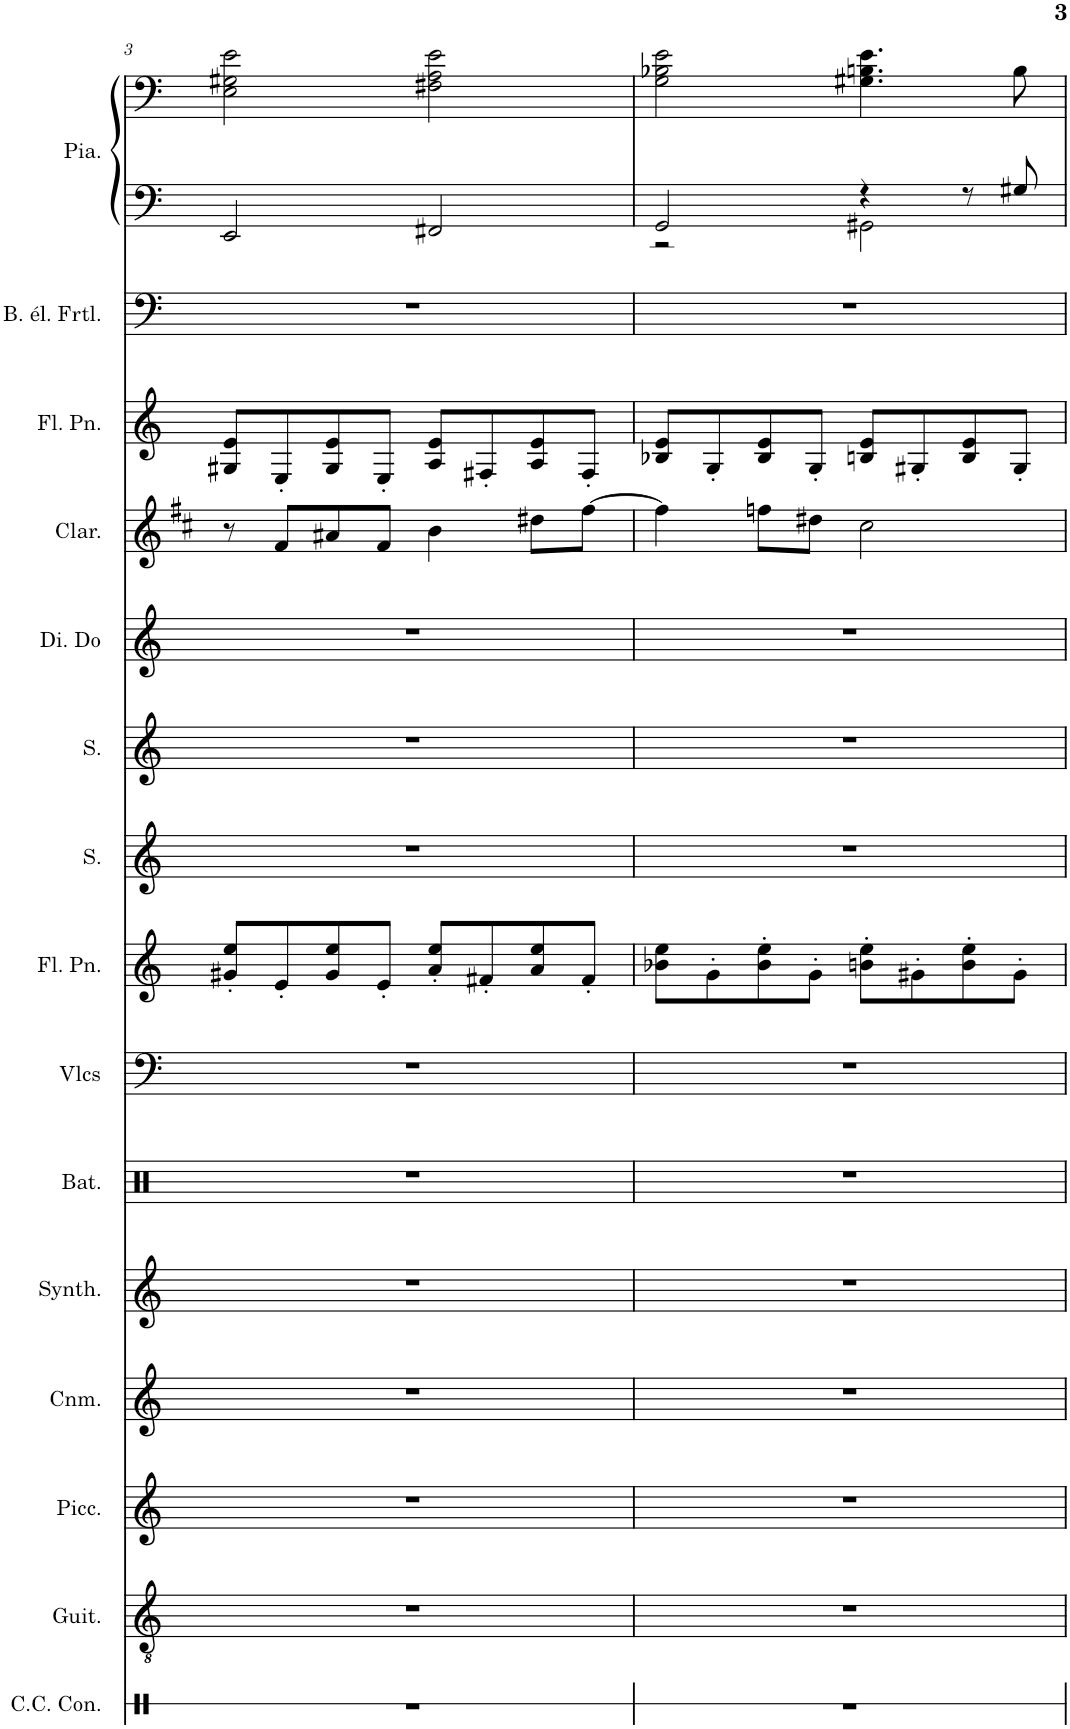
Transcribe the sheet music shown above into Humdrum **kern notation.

**kern	**kern	**kern	**kern	**kern	**kern	**kern	**kern	**kern	**kern	**kern	**kern	**kern	**kern	**kern	**kern
*part15	*part14	*part13	*part12	*part11	*part10	*part9	*part8	*part7	*part6	*part5	*part4	*part3	*part2	*part1	*part1
*staff16	*staff15	*staff14	*staff13	*staff12	*staff11	*staff10	*staff9	*staff8	*staff7	*staff6	*staff5	*staff4	*staff3	*staff2	*staff1
*I"Caisse claire de concert, SYNTH DRUM	*I"Guitare acoustique, MUTED GTR	*I"Piccolo, PICCOLO	*I"Cornemuse, BAG PIPE	*I"Synthétiseur de sinusoïdes, OCARINA	*I"Batterie, DRUMS	*I"Violoncelles, STRINGS	*I"Flûte de Pan, PAN FLUTE	*I"Soprano, CHOIR AAHS	*I"Soprano, CHOIR AAHS	*I"Dizi en Do, PICCOLO	*I"Clarinette	*I"Flûte de Pan, PAN FLUTE	*I"Basse électrique fretless, FRETLESS	*I"Piano, A.PIANO 2	*
*I'C.C. Con.	*I'Guit.	*I'Picc.	*I'Cnm.	*I'Synth.	*I'Bat.	*I'Vlcs	*I'Fl. Pn.	*I'S.	*I'S.	*I'Di. Do	*I'Clar.	*I'Fl. Pn.	*I'B. él. Frtl.	*I'Pia.	*
!!LO:PB:g=z
*clefX	*clefGv2	*clefG2	*clefG2	*clefG2	*clefX	*clefF4	*clefG2	*clefG2	*clefG2	*clefG2	*clefG2	*clefG2	*clefF4	*clefF4	*clefF4
*	*	*Trd-7c-12	*Trd1c2	*	*	*	*	*	*	*Trd-7c-12	*Trd1c2	*	*Trd7c12	*	*
*k[]	*k[]	*k[]	*k[]	*k[]	*k[]	*k[]	*k[]	*k[]	*k[]	*k[]	*k[f#c#]	*k[]	*k[]	*k[]	*k[]
*M4/4	*M4/4	*M4/4	*M4/4	*M4/4	*M4/4	*M4/4	*M4/4	*M4/4	*M4/4	*M4/4	*M4/4	*M4/4	*M4/4	*M4/4	*M4/4
=3	=3	=3	=3	=3	=3	=3	=3	=3	=3	=3	=3	=3	=3	=3	=3
1r	1r	1r	1r	1r	1r	1r	8g#X/' 8ee/'L	1r	1r	1r	8r	8G#X/ 8e/L	1r	2EE/	2E\ 2G#X\ 2e\
.	.	.	.	.	.	.	8e'/	.	.	.	8f#/L	8E'/	.	.	.
.	.	.	.	.	.	.	8g#/ 8ee/	.	.	.	8a#X/	8G#/ 8e/	.	.	.
.	.	.	.	.	.	.	8e'/J	.	.	.	8f#/J	8E'/J	.	.	.
.	.	.	.	.	.	.	8a/' 8ee/'L	.	.	.	4b\	8A/ 8e/L	.	2FF#X/	2F#X\ 2A\ 2e\
.	.	.	.	.	.	.	8f#X'/	.	.	.	.	8F#X'/	.	.	.
.	.	.	.	.	.	.	8a/ 8ee/	.	.	.	8dd#X\L	8A/ 8e/	.	.	.
.	.	.	.	.	.	.	8f#'/J	.	.	.	[8ff#\J	8F#'/J	.	.	.
=4	=4	=4	=4	=4	=4	=4	=4	=4	=4	=4	=4	=4	=4	=4	=4
*	*	*	*	*	*	*	*	*	*	*	*	*	*	*^	*
1r	1r	1r	1r	1r	1r	1r	8b-X\ 8ee\L	1r	1r	1r	4ff#\]	8B-X/ 8e/L	1r	2GG/	2r	2G\ 2B-X\ 2e\
.	.	.	.	.	.	.	8g'\	.	.	.	.	8G'/	.	.	.	.
.	.	.	.	.	.	.	8b-\' 8ee\'	.	.	.	8ffn\L	8B-/ 8e/	.	.	.	.
.	.	.	.	.	.	.	8g'\J	.	.	.	8dd#X\J	8G'/J	.	.	.	.
.	.	.	.	.	.	.	8bn\' 8ee\'L	.	.	.	2cc#\	8Bn/ 8e/L	.	4r	2GG#X\	4.G#X\ 4.Bn\ 4.e\
.	.	.	.	.	.	.	8g#X'\	.	.	.	.	8G#X'/	.	.	.	.
.	.	.	.	.	.	.	8b\' 8ee\'	.	.	.	.	8B/ 8e/	.	8r	.	.
.	.	.	.	.	.	.	8g#'\J	.	.	.	.	8G#'/J	.	8G#X/	.	8B\
*	*	*	*	*	*	*	*	*	*	*	*	*	*	*v	*v	*
=	=	=	=	=	=	=	=	=	=	=	=	=	=	=	=
*-	*-	*-	*-	*-	*-	*-	*-	*-	*-	*-	*-	*-	*-	*-	*-
